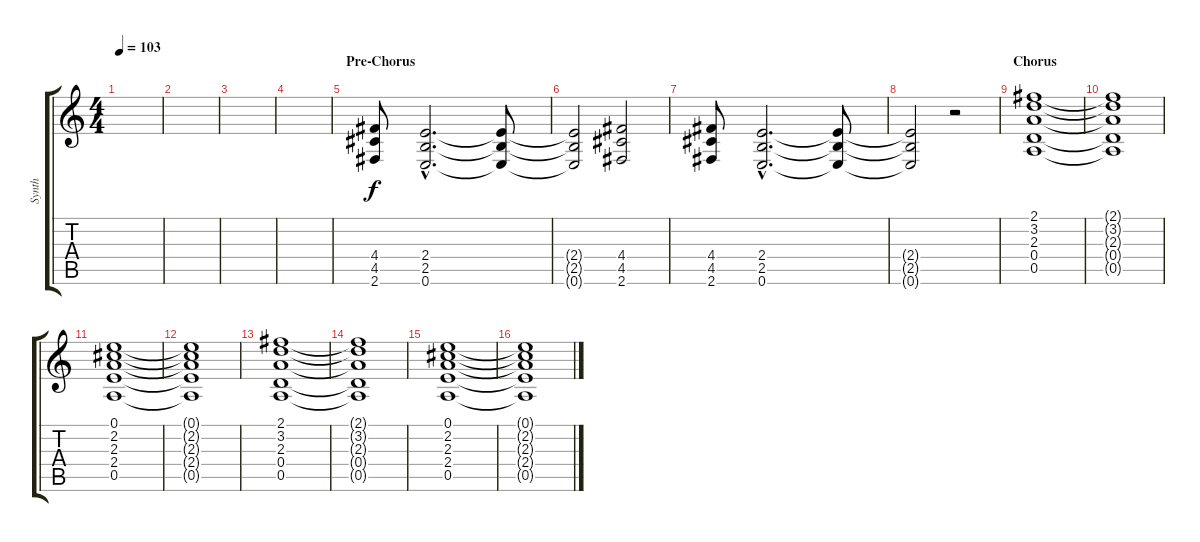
\track ("Synth" "Synth") {instrument synthstrings1}
\staff {score tabs}
\tuning (E5 B4 G4 D4 A3 E3) {hide}
\ts (4 4)
\tempo 103
\clef g2
\ks c
|
|
|
|
\section ("" "Pre-Chorus")
(4.4 4.5 2.6).8{volume 11} (2.4{hac} 2.5{hac} 0.6{hac}).2{d} (2.4{t} 2.5{t} 0.6{t}).8 |
(2.4{t} 2.5{t} 0.6{t}).2 (4.4 4.5 2.6).2 |
(4.4 4.5 2.6).8{volume 11} (2.4{hac} 2.5{hac} 0.6{hac}).2{d} (2.4{t} 2.5{t} 0.6{t}).8 |
(2.4{t} 2.5{t} 0.6{t}).2 r.2 |
\section ("" "Chorus")
(2.1 3.2 2.3 0.4 0.5).1{volume 11} |
(2.1{t} 3.2{t} 2.3{t} 0.4{t} 0.5{t}).1 |
(0.1 2.2 2.3 2.4 0.5).1 |
(0.1{t} 2.2{t} 2.3{t} 2.4{t} 0.5{t}).1 |
(2.1 3.2 2.3 0.4 0.5).1{volume 11} |
(2.1{t} 3.2{t} 2.3{t} 0.4{t} 0.5{t}).1 |
(0.1 2.2 2.3 2.4 0.5).1 |
(0.1{t} 2.2{t} 2.3{t} 2.4{t} 0.5{t}).1
